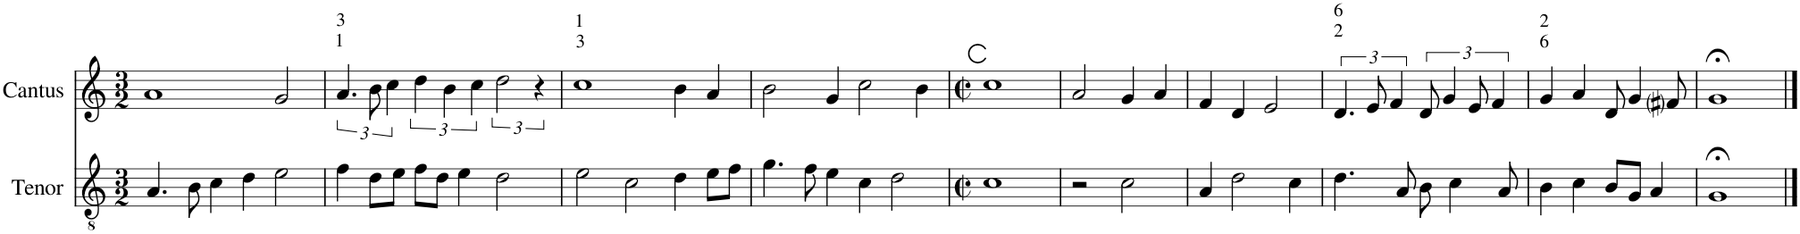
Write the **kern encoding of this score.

**kern	**kern
*part2	*part1
*staff2	*staff1
*I"Tenor	*I"Cantus
*I'T.	*I'C.
*clefGv2	*clefG2
*k[]	*k[]
*M3/2	*M3/2
=1	=1
4.A/	1a
8B\	.
4c\	.
4d\	.
2e\	2g/
=2	=2
!	!LO:TX:a:t=3
!	!LO:TX:a:t=1
4f\	6.a/
8d\L	12b\
.	6cc\
8e\J	.
8f\L	6dd\
8d\J	.
.	6b\
4e\	.
.	6cc\
2d\	3dd\
.	6r
=3	=3
!	!LO:TX:a:t=1
!	!LO:TX:a:t=3
2e\	1cc
2c\	.
4d\	4b\
8e\L	4a/
8f\J	.
=4	=4
4.g\	2b\
8f\	.
4e\	4g/
4c\	2cc\
2d\	.
.	4b\
=5	=5
*M2/2	*M2/2
*met(c|)	*met(c|)
1c	1cc
=6	=6
2r	2a/
2c\	4g/
.	4a/
=7	=7
4A/	4f/
2d\	4d/
.	2e/
4c\	.
=8	=8
!	!LO:TX:a:t=6
!	!LO:TX:a:t=2
4.d\	6.d/
.	12e/
.	6f/
8A/	.
8B\	12d/
.	6g/
4c\	.
.	12e/
.	6f/
8A/	.
=9	=9
!	!LO:TX:a:t=2
!	!LO:TX:a:t=6
4B\	4g/
4c\	4a/
8B/L	8d/
8G/J	4g/
4A/	.
.	8f#i/
=10	=10
1G;<	1g;<
==	==
*-	*-
